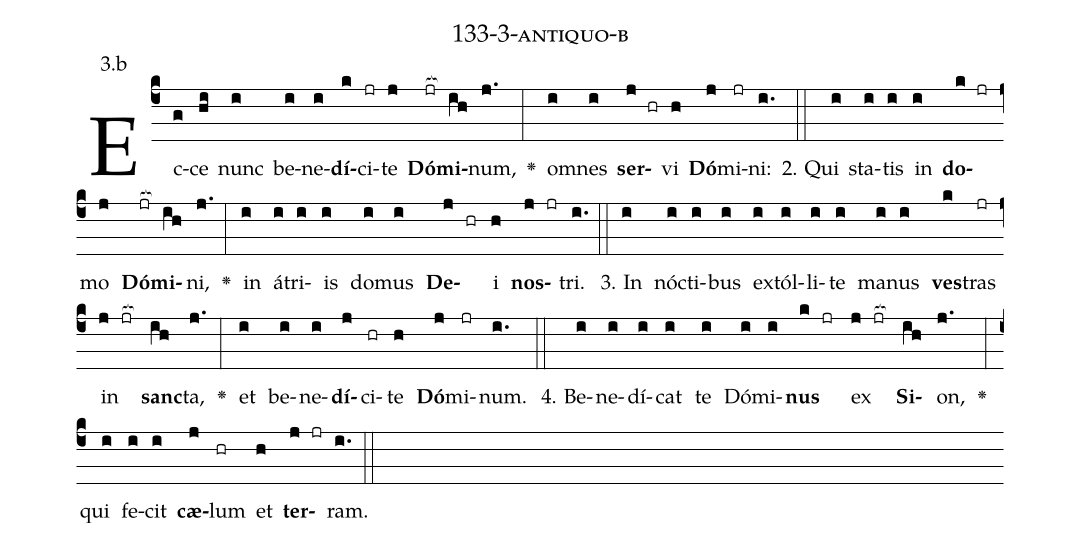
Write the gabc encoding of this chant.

name: 133-3-antiquo-b;
annotation: 3.b;
%%
(c4)Ec(g)ce(hi) nunc(i) be(i)ne(i)<b>dí</b>(k)ci(jr)te(j) <b>Dó</b>(jr[ocb:1{])<b>mi</b>(ih[ocb:0}])num,(j.) <v>\greheightstar</v>(:) om(i)nes(i) <b>ser</b>(j hr)vi(h) <b>Dó</b>(j)mi(jr)ni:(i.) (::)
2. Qui(i) sta(i)tis(i) in(i) <b>do</b>(k jr)mo(j) <b>Dó</b>(jr[ocb:1{])<b>mi</b>(ih[ocb:0}])ni,(j.) <v>\greheightstar</v>(:) in(i) á(i)tri(i)is(i) do(i)mus(i) <b>De</b>(j hr)i(h) <b>nos</b>(j jr)tri.(i.) (::)
3. In(i) nóc(i)ti(i)bus(i) ex(i)tól(i)li(i)te(i) ma(i)nus(i) <b>ves</b>(k)tras(jr) in(j jr[ocb:1{]) <b>sanc</b>(ih[ocb:0}])ta,(j.) <v>\greheightstar</v>(:) et(i) be(i)ne(i)<b>dí</b>(j)ci(hr)te(h) <b>Dó</b>(j)mi(jr)num.(i.) (::)
4. Be(i)ne(i)dí(i)cat(i) te(i) Dó(i)mi(i)<b>nus</b>(k jr) ex(j jr[ocb:1{]) <b>Si</b>(ih[ocb:0}])on,(j.) <v>\greheightstar</v>(:) qui(i) fe(i)cit(i) <b>cæ</b>(j)lum(hr) et(h) <b>ter</b>(j jr)ram.(i.) (::)
